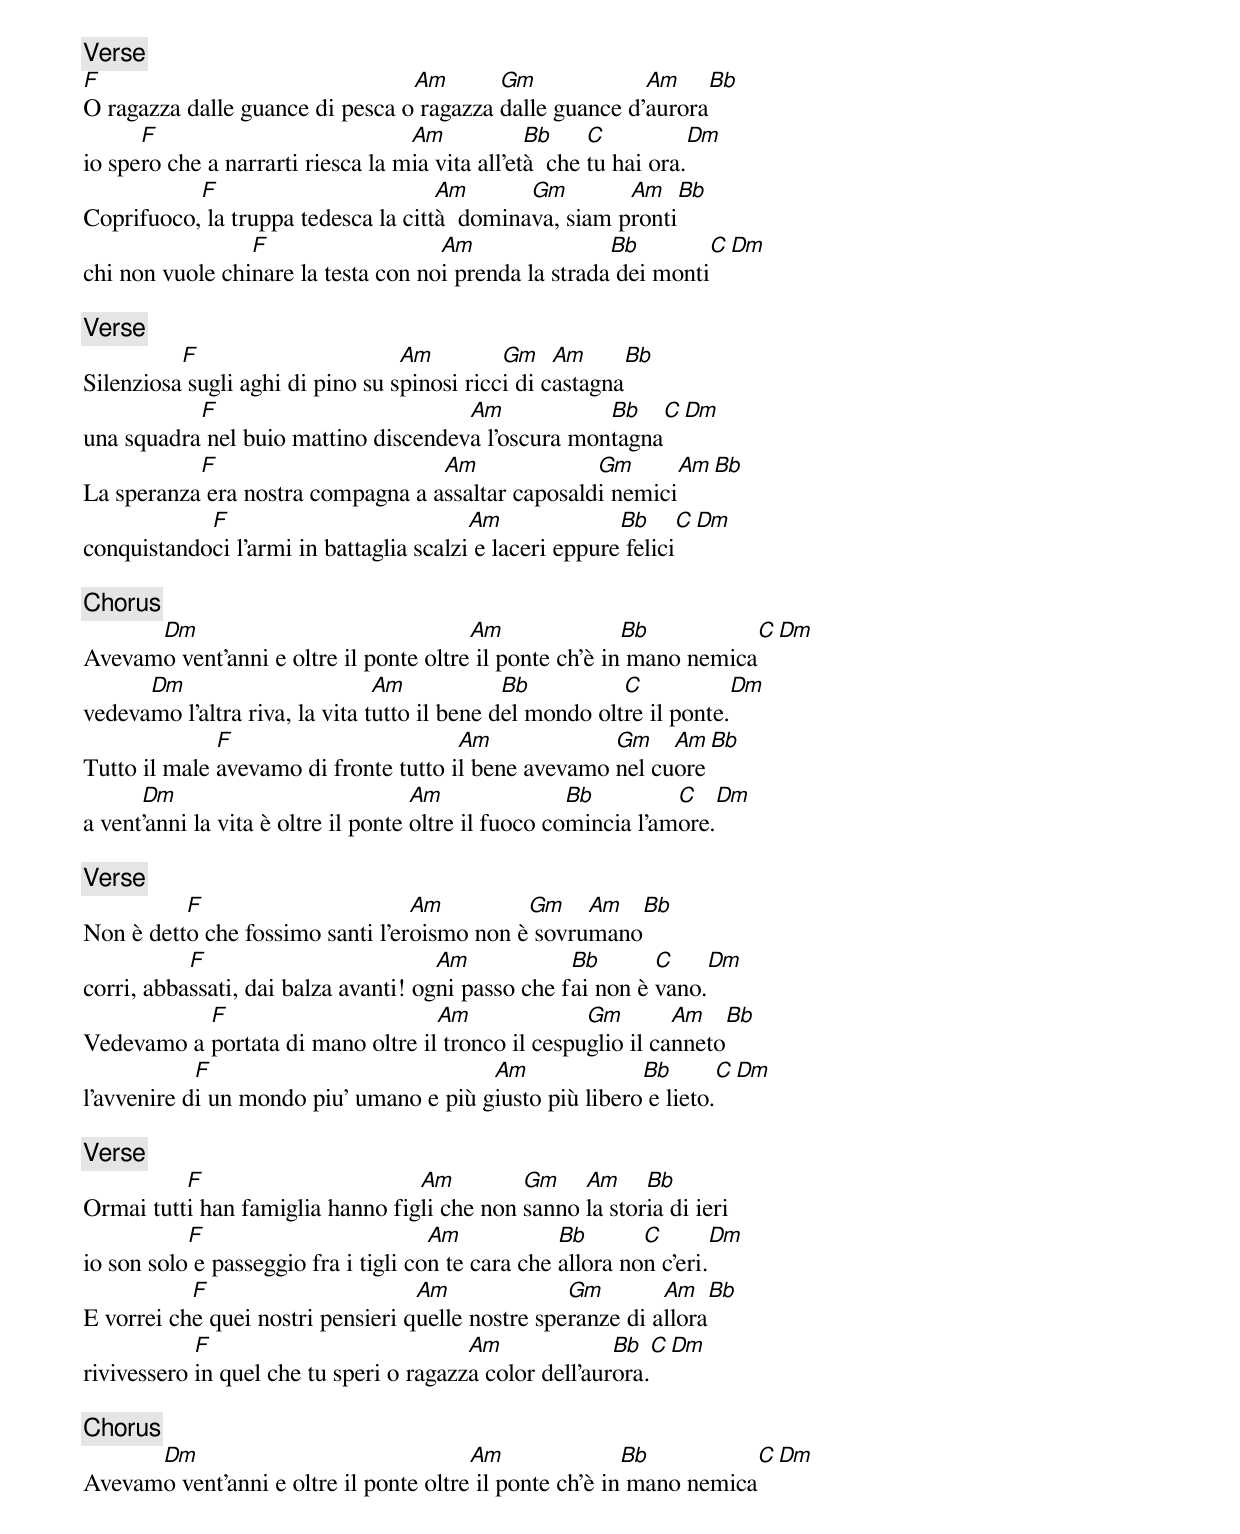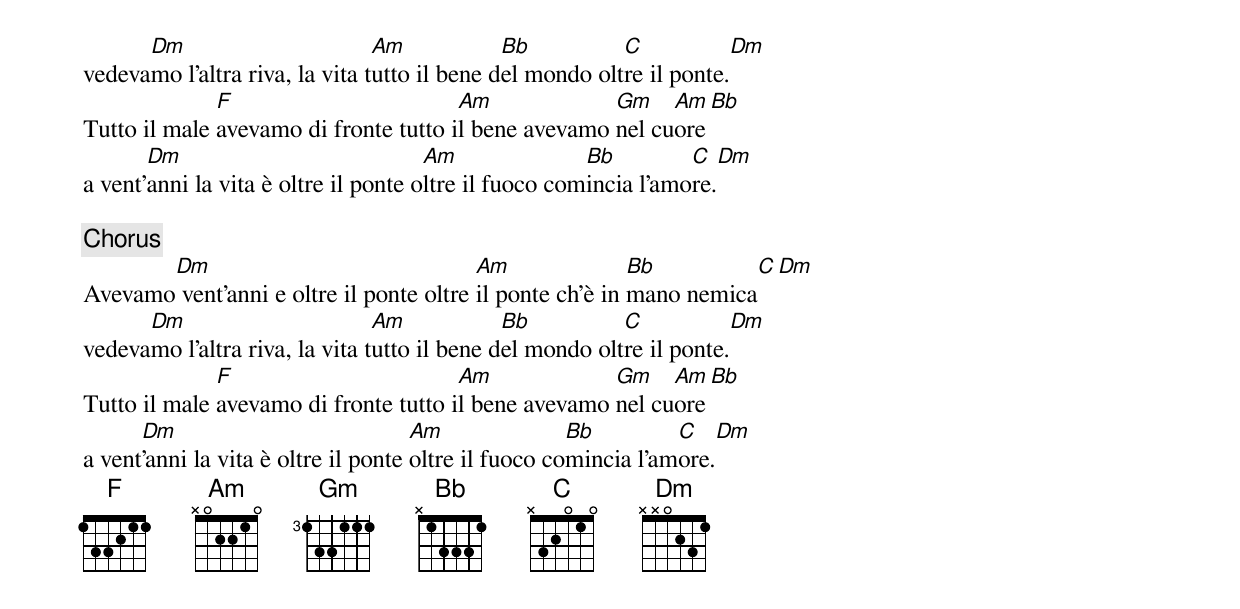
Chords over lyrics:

[Verse]
F                                Am       Gm             Am            Bb
O ragazza dalle guance di pesca o ragazza dalle guance d'aurora
      F                            Am            Bb     C                Dm
io spero che a narrarti riesca la mia vita all'età  che tu hai ora.
           F                         Am       Gm        Am             Bb
Coprifuoco, la truppa tedesca la città  dominava, siam pronti
                 F                   Am                Bb           C           Dm
chi non vuole chinare la testa con noi prenda la strada dei monti

[Verse]
          F                       Am         Gm    Am     Bb
Silenziosa sugli aghi di pino su spinosi ricci di castagna
           F                          Am            Bb       C         Dm
una squadra nel buio mattino discendeva l'oscura montagna
           F                       Am              Gm        Am      Bb
La speranza era nostra compagna a assaltar caposaldi nemici
            F                            Am              Bb        C   Dm
conquistandoci l'armi in battaglia scalzi e laceri eppure felici

[Chorus]
      Dm                                Am               Bb                C         Dm
Avevamo vent'anni e oltre il ponte oltre il ponte ch'è in mano nemica
      Dm                        Am            Bb          C                  Dm
vedevamo l'altra riva, la vita tutto il bene del mondo oltre il ponte.
              F                        Am             Gm    Am           Bb
Tutto il male avevamo di fronte tutto il bene avevamo nel cuore
      Dm                             Am               Bb         C         Dm
a vent'anni la vita è oltre il ponte oltre il fuoco comincia l'amore.

[Verse]
          F                       Am         Gm    Am     Bb
Non è detto che fossimo santi l'eroismo non è sovrumano
           F                          Am            Bb       C         Dm
corri, abbassati, dai balza avanti! ogni passo che fai non è vano.
           F                       Am              Gm        Am      Bb
Vedevamo a portata di mano oltre il tronco il cespuglio il canneto
            F                            Am              Bb        C   Dm
l'avvenire di un mondo piu' umano e più giusto più libero e lieto.

[Verse]
          F                       Am         Gm    Am     Bb
Ormai tutti han famiglia hanno figli che non sanno la storia di ieri
           F                          Am            Bb       C         Dm
io son solo e passeggio fra i tigli con te cara che allora non c'eri.
           F                       Am              Gm        Am      Bb
E vorrei che quei nostri pensieri quelle nostre speranze di allora
            F                            Am              Bb        C   Dm
rivivessero in quel che tu speri o ragazza color dell'aurora.

[Chorus]
      Dm                                Am               Bb                C         Dm
Avevamo vent'anni e oltre il ponte oltre il ponte ch'è in mano nemica
      Dm                        Am            Bb          C                  Dm
vedevamo l'altra riva, la vita tutto il bene del mondo oltre il ponte.
              F                        Am             Gm    Am           Bb
Tutto il male avevamo di fronte tutto il bene avevamo nel cuore
       Dm                             Am               Bb         C         Dm
a vent'anni la vita è oltre il ponte oltre il fuoco comincia l'amore.

[Chorus]
       Dm                                Am               Bb                C         Dm
Avevamo vent'anni e oltre il ponte oltre il ponte ch'è in mano nemica
      Dm                        Am            Bb          C                  Dm
vedevamo l'altra riva, la vita tutto il bene del mondo oltre il ponte.
              F                        Am             Gm    Am           Bb
Tutto il male avevamo di fronte tutto il bene avevamo nel cuore
      Dm                             Am               Bb         C       Dm
a vent'anni la vita è oltre il ponte oltre il fuoco comincia l'amore.
